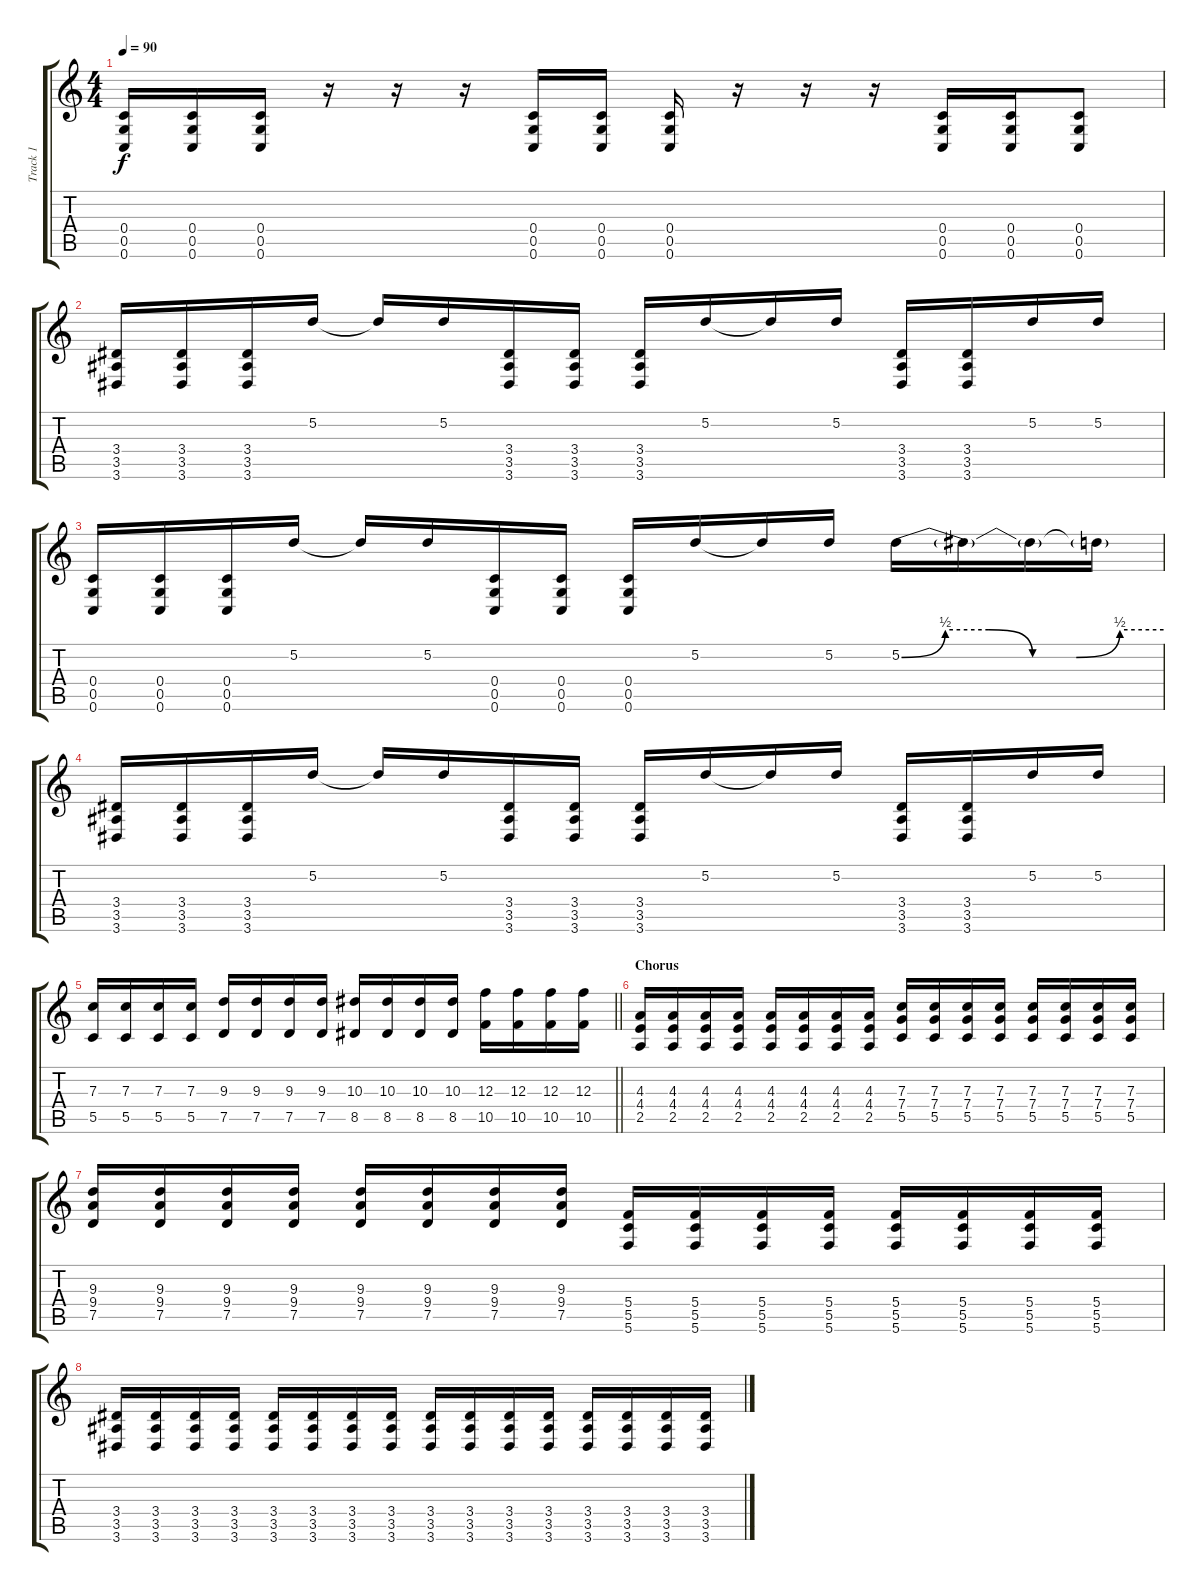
\track ("Track 1" "Track 1") {instrument distortionguitar}
\staff {score tabs}
\tuning (D4 A3 F3 C3 G2 C2) {hide}
\ts (4 4)
\tempo 90
\clef g2
\ks c
(0.4 0.5 0.6).16{dy f} (0.4 0.5 0.6).16 (0.4 0.5 0.6).16 r.16 r.16 r.16 (0.4 0.5 0.6).16 (0.4 0.5 0.6).16 (0.4 0.5 0.6).16 r.16 r.16 r.16 (0.4 0.5 0.6).16 (0.4 0.5 0.6).16 (0.4 0.5 0.6).8 |
(3.4 3.5 3.6).16 (3.4 3.5 3.6).16 (3.4 3.5 3.6).16 5.2.16 5.2{t}.16 5.2.16 (3.4 3.5 3.6).16 (3.4 3.5 3.6).16 (3.4 3.5 3.6).16 5.2.16 5.2{t}.16 5.2.16 (3.4 3.5 3.6).16 (3.4 3.5 3.6).16 5.2.16 5.2.16 |
(0.4 0.5 0.6).16 (0.4 0.5 0.6).16 (0.4 0.5 0.6).16 5.2.16 5.2{t}.16 5.2.16 (0.4 0.5 0.6).16 (0.4 0.5 0.6).16 (0.4 0.5 0.6).16 5.2.16 5.2{t}.16 5.2.16 5.2{be (custom 0 0 10 2 20 2 30 0 40 0 50 2 60 2)}.16 5.2{t}.16 5.2{t}.16 5.2{t}.16 |
(3.4 3.5 3.6).16 (3.4 3.5 3.6).16 (3.4 3.5 3.6).16 5.2.16 5.2{t}.16 5.2.16 (3.4 3.5 3.6).16 (3.4 3.5 3.6).16 (3.4 3.5 3.6).16 5.2.16 5.2{t}.16 5.2.16 (3.4 3.5 3.6).16 (3.4 3.5 3.6).16 5.2.16 5.2.16 |
\barLineRight lightlight
(7.3 5.5).16 (7.3 5.5).16 (7.3 5.5).16 (7.3 5.5).16 (9.3 7.5).16 (9.3 7.5).16 (9.3 7.5).16 (9.3 7.5).16 (10.3 8.5).16 (10.3 8.5).16 (10.3 8.5).16 (10.3 8.5).16 (12.3 10.5).16 (12.3 10.5).16 (12.3 10.5).16 (12.3 10.5).16 |
\section ("" "Chorus")
(4.3 4.4 2.5).16 (4.3 4.4 2.5).16 (4.3 4.4 2.5).16 (4.3 4.4 2.5).16 (4.3 4.4 2.5).16 (4.3 4.4 2.5).16 (4.3 4.4 2.5).16 (4.3 4.4 2.5).16 (7.3 7.4 5.5).16 (7.3 7.4 5.5).16 (7.3 7.4 5.5).16 (7.3 7.4 5.5).16 (7.3 7.4 5.5).16 (7.3 7.4 5.5).16 (7.3 7.4 5.5).16 (7.3 7.4 5.5).16 |
(9.3 9.4 7.5).16 (9.3 9.4 7.5).16 (9.3 9.4 7.5).16 (9.3 9.4 7.5).16 (9.3 9.4 7.5).16 (9.3 9.4 7.5).16 (9.3 9.4 7.5).16 (9.3 9.4 7.5).16 (5.4 5.5 5.6).16 (5.4 5.5 5.6).16 (5.4 5.5 5.6).16 (5.4 5.5 5.6).16 (5.4 5.5 5.6).16 (5.4 5.5 5.6).16 (5.4 5.5 5.6).16 (5.4 5.5 5.6).16 |
(3.4 3.5 3.6).16 (3.4 3.5 3.6).16 (3.4 3.5 3.6).16 (3.4 3.5 3.6).16 (3.4 3.5 3.6).16 (3.4 3.5 3.6).16 (3.4 3.5 3.6).16 (3.4 3.5 3.6).16 (3.4 3.5 3.6).16 (3.4 3.5 3.6).16 (3.4 3.5 3.6).16 (3.4 3.5 3.6).16 (3.4 3.5 3.6).16 (3.4 3.5 3.6).16 (3.4 3.5 3.6).16 (3.4 3.5 3.6).16
